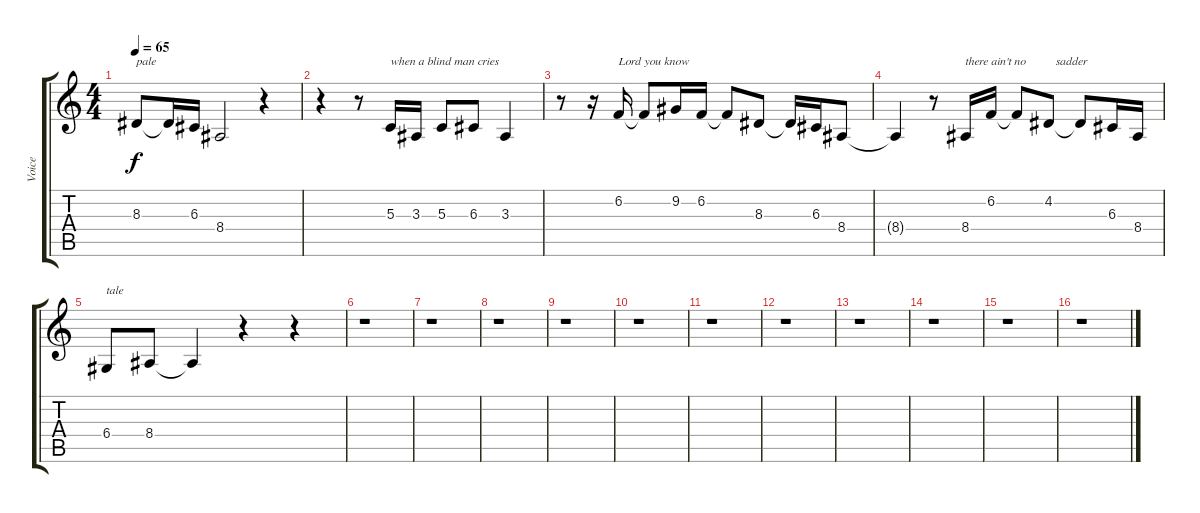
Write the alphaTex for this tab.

\track ("Voice" "Voice") {instrument violin}
\staff {score tabs}
\tuning (E4 B3 G3 D3 A2 E2) {hide}
\ts (4 4)
\tempo 65
\clef g2
\ks c
8.3.8{txt "pale" dy f} 8.3{t}.16 6.3.16 8.4.2 r.4 |
r.4 r.8 5.3.16{txt "when a blind man cries"} 3.3.16 5.3.8 6.3.8 3.3.4 |
r.8 r.16 6.2.16{txt "Lord you know"} 6.2{t}.8 9.2.16 6.2.16 6.2{t}.8 8.3.8 8.3{t}.16 6.3.16 8.4.8 |
8.4{t}.4 r.8 8.4.16{txt "there ain't no          sadder "} 6.2.16 6.2{t}.8 4.2.8 4.2{t}.8 6.3.16 8.4.16 |
6.4.8{txt "tale"} 8.4.8 8.4{t}.4 r.4 r.4 |
r.1 |
r.1 |
r.1 |
r.1 |
r.1 |
r.1 |
r.1 |
r.1 |
r.1 |
r.1 |
r.1
